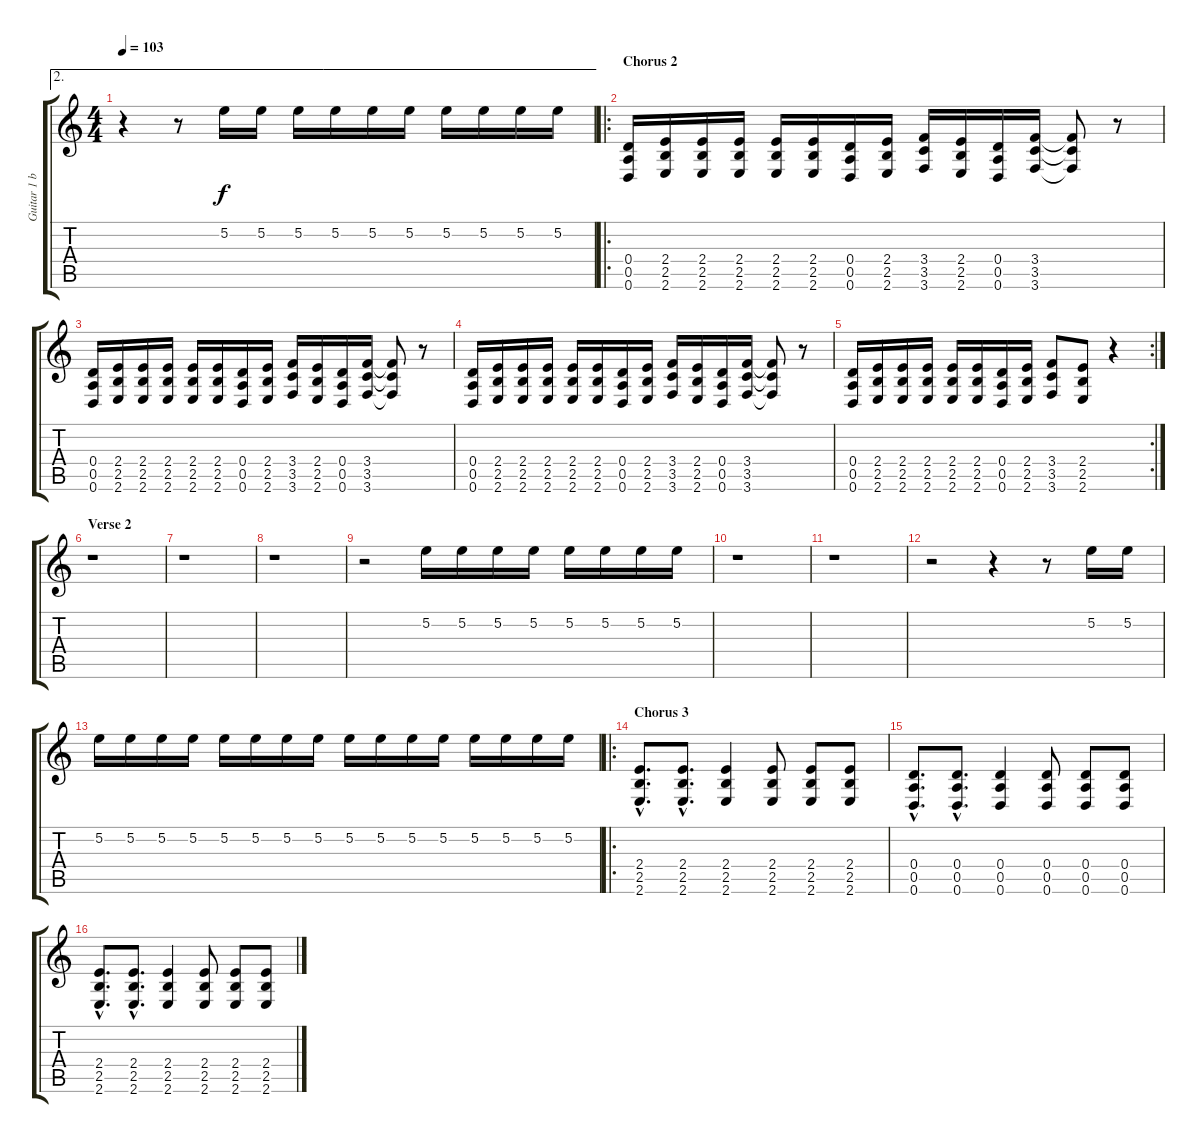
\track ("Guitar 1 b" "Guitar 1 b") {instrument overdrivenguitar}
\staff {score tabs}
\tuning (E4 B3 G3 D3 A2 D2) {hide}
\ae 2
\ts (4 4)
\tempo 103
\clef g2
\ks c
r.4{dy f} r.8 5.2.16 5.2.16 5.2.16 5.2.16 5.2.16 5.2.16 5.2.16 5.2.16 5.2.16 5.2.16 |
\ro
\section ("" "Chorus 2")
(0.4 0.5 0.6).16 (2.4 2.5 2.6).16 (2.4 2.5 2.6).16 (2.4 2.5 2.6).16 (2.4 2.5 2.6).16 (2.4 2.5 2.6).16 (0.4 0.5 0.6).16 (2.4 2.5 2.6).16 (3.4 3.5 3.6).16 (2.4 2.5 2.6).16 (0.4 0.5 0.6).16 (3.4 3.5 3.6).16 (3.4{t} 3.5{t} 3.6{t}).8 r.8 |
(0.4 0.5 0.6).16 (2.4 2.5 2.6).16 (2.4 2.5 2.6).16 (2.4 2.5 2.6).16 (2.4 2.5 2.6).16 (2.4 2.5 2.6).16 (0.4 0.5 0.6).16 (2.4 2.5 2.6).16 (3.4 3.5 3.6).16 (2.4 2.5 2.6).16 (0.4 0.5 0.6).16 (3.4 3.5 3.6).16 (3.4{t} 3.5{t} 3.6{t}).8 r.8 |
(0.4 0.5 0.6).16 (2.4 2.5 2.6).16 (2.4 2.5 2.6).16 (2.4 2.5 2.6).16 (2.4 2.5 2.6).16 (2.4 2.5 2.6).16 (0.4 0.5 0.6).16 (2.4 2.5 2.6).16 (3.4 3.5 3.6).16 (2.4 2.5 2.6).16 (0.4 0.5 0.6).16 (3.4 3.5 3.6).16 (3.4{t} 3.5{t} 3.6{t}).8 r.8 |
\rc 2
(0.4 0.5 0.6).16 (2.4 2.5 2.6).16 (2.4 2.5 2.6).16 (2.4 2.5 2.6).16 (2.4 2.5 2.6).16 (2.4 2.5 2.6).16 (0.4 0.5 0.6).16 (2.4 2.5 2.6).16 (3.4 3.5 3.6).8 (2.4 2.5 2.6).8 r.4 |
\section ("" "Verse 2")
r.1 |
r.1 |
r.1 |
r.2 5.2.16 5.2.16 5.2.16 5.2.16 5.2.16 5.2.16 5.2.16 5.2.16 |
r.1 |
r.1 |
r.2 r.4 r.8 5.2.16 5.2.16 |
5.2.16 5.2.16 5.2.16 5.2.16 5.2.16 5.2.16 5.2.16 5.2.16 5.2.16 5.2.16 5.2.16 5.2.16 5.2.16 5.2.16 5.2.16 5.2.16 |
\ro
\section ("" "Chorus 3")
(2.4{hac} 2.5{hac} 2.6{hac}).8{d} (2.4{hac} 2.5{hac} 2.6{hac}).8{d} (2.4 2.5 2.6).4 (2.4 2.5 2.6).8 (2.4 2.5 2.6).8 (2.4 2.5 2.6).8 |
(0.4{hac} 0.5{hac} 0.6{hac}).8{d} (0.4{hac} 0.5{hac} 0.6{hac}).8{d} (0.4 0.5 0.6).4 (0.4 0.5 0.6).8 (0.4 0.5 0.6).8 (0.4 0.5 0.6).8 |
(2.4{hac} 2.5{hac} 2.6{hac}).8{d} (2.4{hac} 2.5{hac} 2.6{hac}).8{d} (2.4 2.5 2.6).4 (2.4 2.5 2.6).8 (2.4 2.5 2.6).8 (2.4 2.5 2.6).8
